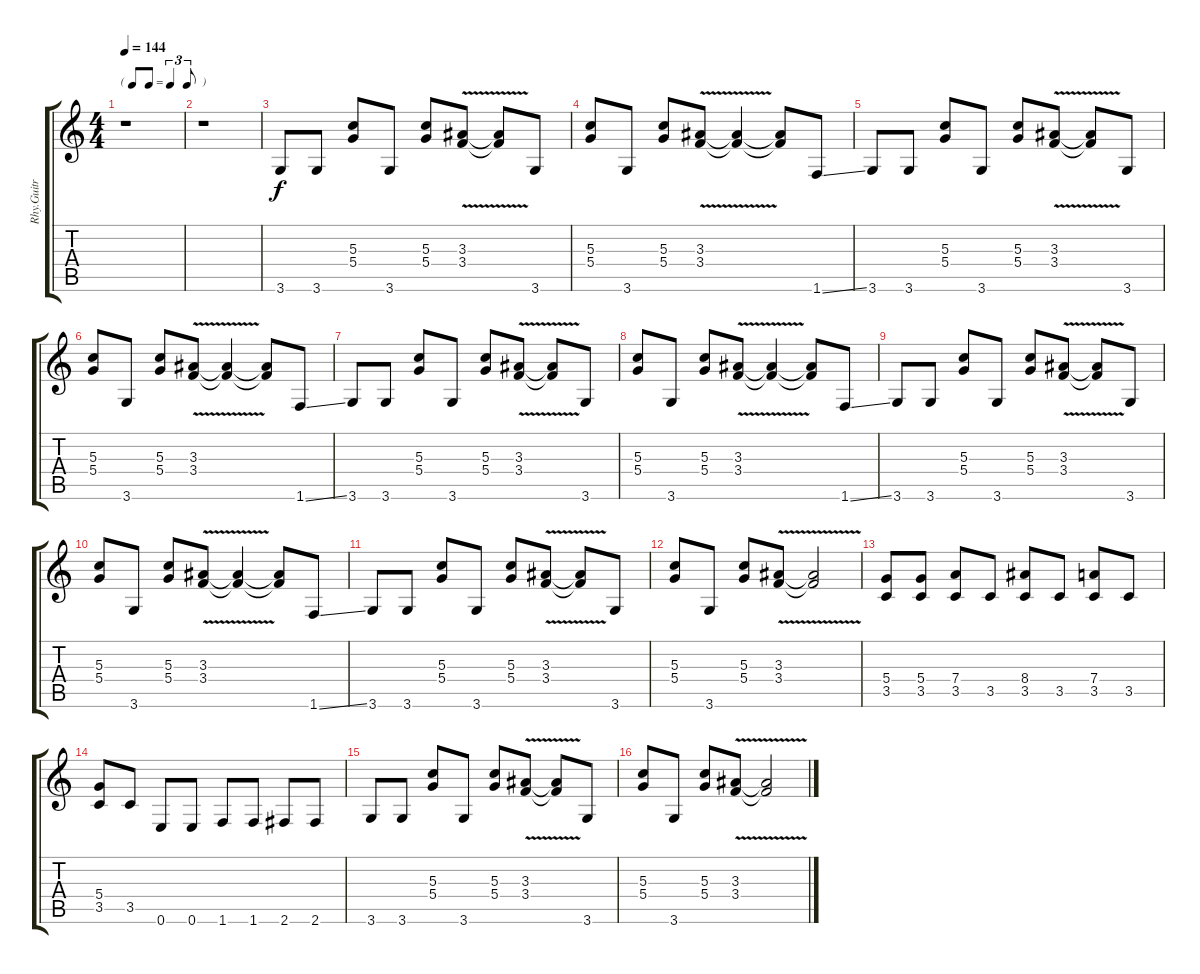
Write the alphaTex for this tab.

\track ("Rhy.Guitr           " "Rhy.Guitr ") {instrument overdrivenguitar}
\staff {score tabs}
\tuning (E4 B3 G3 D3 A2 E2) {hide}
\ts (4 4)
\tf triplet8th
\tempo 144
\clef g2
\ks c
r.1{dy f instrument overdrivenguitar} |
r.1 |
3.6.8 3.6.8 (5.3 5.4).8 3.6.8 (5.3 5.4).8 (3.3{v} 3.4{v}).8 (3.3{t} 3.4{t}).8 3.6.8 |
(5.3 5.4).8 3.6.8 (5.3 5.4).8 (3.3{v} 3.4{v}).8 (3.3{t} 3.4{t}).4 (3.3{t} 3.4{t}).8 1.6{ss}.8 |
3.6.8 3.6.8 (5.3 5.4).8 3.6.8 (5.3 5.4).8 (3.3{v} 3.4{v}).8 (3.3{t} 3.4{t}).8 3.6.8 |
(5.3 5.4).8 3.6.8 (5.3 5.4).8 (3.3{v} 3.4{v}).8 (3.3{t} 3.4{t}).4 (3.3{t} 3.4{t}).8 1.6{ss}.8 |
3.6.8 3.6.8 (5.3 5.4).8 3.6.8 (5.3 5.4).8 (3.3{v} 3.4{v}).8 (3.3{t} 3.4{t}).8 3.6.8 |
(5.3 5.4).8 3.6.8 (5.3 5.4).8 (3.3{v} 3.4{v}).8 (3.3{t} 3.4{t}).4 (3.3{t} 3.4{t}).8 1.6{ss}.8 |
3.6.8 3.6.8 (5.3 5.4).8 3.6.8 (5.3 5.4).8 (3.3{v} 3.4{v}).8 (3.3{t} 3.4{t}).8 3.6.8 |
(5.3 5.4).8 3.6.8 (5.3 5.4).8 (3.3{v} 3.4{v}).8 (3.3{t} 3.4{t}).4 (3.3{t} 3.4{t}).8 1.6{ss}.8 |
3.6.8 3.6.8 (5.3 5.4).8 3.6.8 (5.3 5.4).8 (3.3{v} 3.4{v}).8 (3.3{t} 3.4{t}).8 3.6.8 |
(5.3 5.4).8 3.6.8 (5.3 5.4).8 (3.3{v} 3.4{v}).8 (3.3{t} 3.4{t}).2 |
(5.4 3.5).8 (5.4 3.5).8 (7.4 3.5).8 3.5.8 (8.4 3.5).8 3.5.8 (7.4 3.5).8 3.5.8 |
(5.4 3.5).8 3.5.8 0.6.8 0.6.8 1.6.8 1.6.8 2.6.8 2.6.8 |
3.6.8 3.6.8 (5.3 5.4).8 3.6.8 (5.3 5.4).8 (3.3{v} 3.4{v}).8 (3.3{t} 3.4{t}).8 3.6.8 |
(5.3 5.4).8 3.6.8 (5.3 5.4).8 (3.3{v} 3.4{v}).8 (3.3{t} 3.4{t}).2
